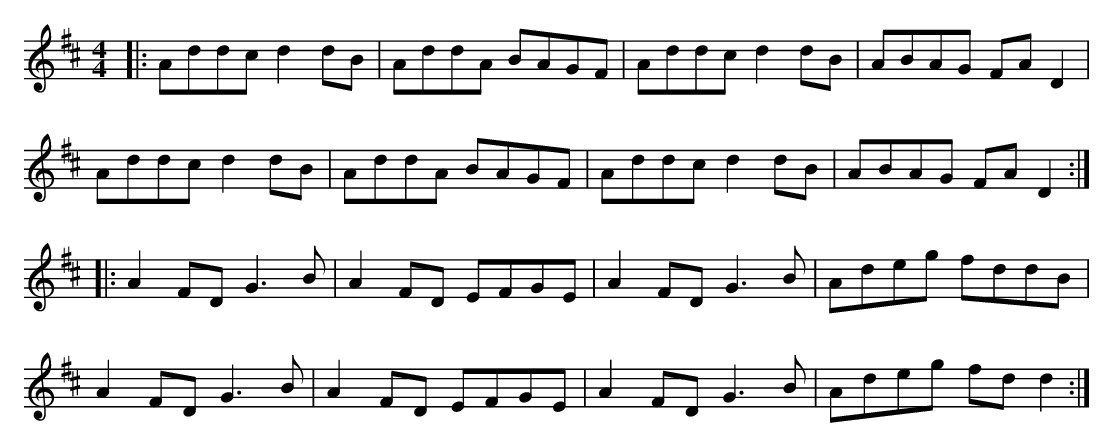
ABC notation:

X:1
M:4/4
K:D
|:Addc d2dB|AddA BAGF|Addc d2dB|ABAG FAD2|
Addc d2dB|AddA BAGF|Addc d2dB|ABAG FAD2:|
|:A2FD G3B|A2FD EFGE|A2FD G3B|Adeg fddB|
A2FD G3B|A2FD EFGE|A2FD G3B|Adeg fdd2:|
